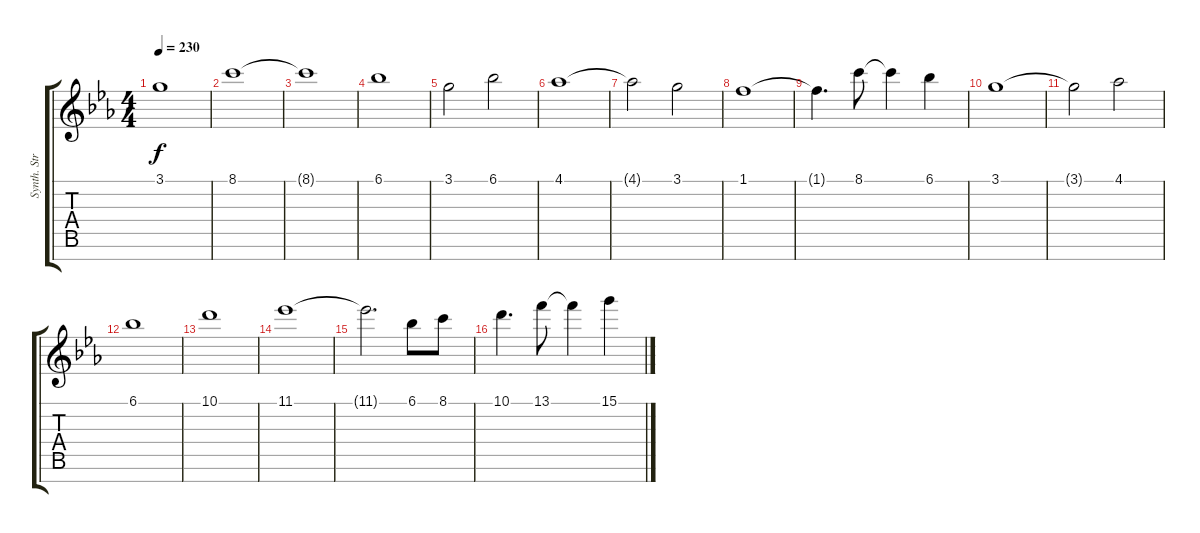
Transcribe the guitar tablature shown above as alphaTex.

\track ("Synth. Strings" "Synth. Str") {instrument stringensemble1}
\staff {score tabs}
\tuning (E5 B4 G4 D4 A3 E3 B2) {hide}
\ts (4 4)
\tempo 230
\clef g2
\ks eb
3.1.1{dy f} |
8.1.1 |
8.1{t}.1 |
6.1.1 |
3.1.2 6.1.2 |
4.1.1 |
4.1{t}.2 3.1.2 |
1.1.1 |
1.1{t}.4{d} 8.1.8 8.1{t}.4 6.1.4 |
3.1.1 |
3.1{t}.2 4.1.2 |
6.1.1 |
10.1.1 |
11.1.1 |
11.1{t}.2{d} 6.1.8 8.1.8 |
10.1.4{d} 13.1.8 13.1{t}.4 15.1.4
